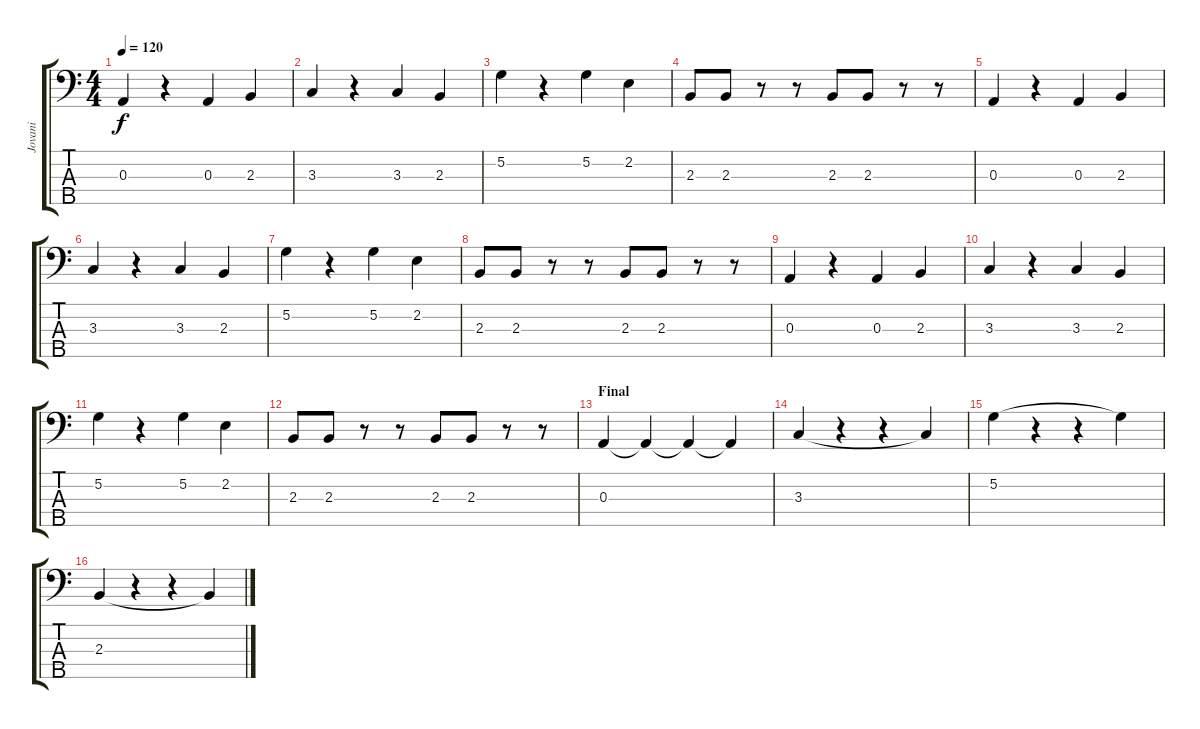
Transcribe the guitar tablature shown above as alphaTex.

\track ("Jovani" "Jovani") {instrument electricbassfinger}
\staff {score tabs}
\tuning (G2 D2 A1 E1 B0) {hide}
\ts (4 4)
\tempo 120
\clef f4
\ks c
0.3.4{dy f} r.4 0.3.4 2.3.4 |
3.3.4 r.4 3.3.4 2.3.4 |
5.2.4 r.4 5.2.4 2.2.4 |
2.3.8 2.3.8 r.8 r.8 2.3.8 2.3.8 r.8 r.8 |
0.3.4 r.4 0.3.4 2.3.4 |
3.3.4 r.4 3.3.4 2.3.4 |
5.2.4 r.4 5.2.4 2.2.4 |
2.3.8 2.3.8 r.8 r.8 2.3.8 2.3.8 r.8 r.8 |
0.3.4 r.4 0.3.4 2.3.4 |
3.3.4 r.4 3.3.4 2.3.4 |
5.2.4 r.4 5.2.4 2.2.4 |
2.3.8 2.3.8 r.8 r.8 2.3.8 2.3.8 r.8 r.8 |
\section ("" "Final")
0.3.4 0.3{t}.4 0.3{t}.4 0.3{t}.4 |
3.3.4 r.4 r.4 3.3{t}.4 |
5.2.4 r.4 r.4 5.2{t}.4 |
2.3.4 r.4 r.4 2.3{t}.4
